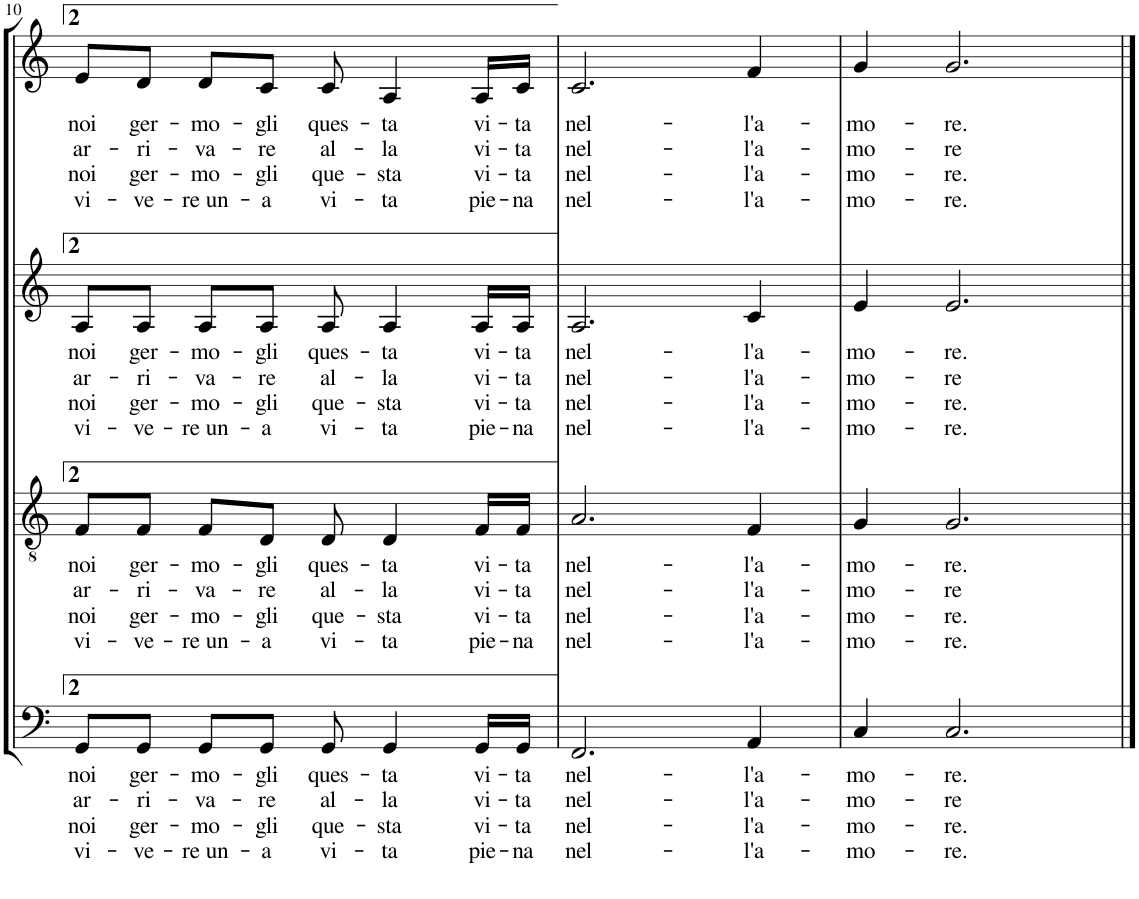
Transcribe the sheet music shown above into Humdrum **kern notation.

**kern	**text	**text	**text	**text	**kern	**text	**text	**text	**text	**kern	**text	**text	**text	**text	**kern	**text	**text	**text	**text
*part4	*part4	*part4	*part4	*part4	*part3	*part3	*part3	*part3	*part3	*part2	*part2	*part2	*part2	*part2	*part1	*part1	*part1	*part1	*part1
*staff4	*staff4	*staff4	*staff4	*staff4	*staff3	*staff3	*staff3	*staff3	*staff3	*staff2	*staff2	*staff2	*staff2	*staff2	*staff1	*staff1	*staff1	*staff1	*staff1
*I"Bassi	*	*	*	*	*I"Tenori	*	*	*	*	*I"Contralti	*	*	*	*	*I"Soprani	*	*	*	*
!!LO:PB:g=z
*clefF4	*	*	*	*	*clefGv2	*	*	*	*	*clefG2	*	*	*	*	*clefG2	*	*	*	*
*	*	*	*	*	*	*	*	*	*	*	*	*	*	*	*Trd1c2	*	*	*	*
*k[]	*	*	*	*	*k[]	*	*	*	*	*k[]	*	*	*	*	*k[]	*	*	*	*
*M4/4	*	*	*	*	*M4/4	*	*	*	*	*M4/4	*	*	*	*	*M4/4	*	*	*	*
=10	=10	=10	=10	=10	=10	=10	=10	=10	=10	=10	=10	=10	=10	=10	=10	=10	=10	=10	=10
!	!LO:LY:b	!LO:LY:b	!LO:LY:b	!LO:LY:b	!	!LO:LY:b	!LO:LY:b	!LO:LY:b	!LO:LY:b	!	!LO:LY:b	!LO:LY:b	!LO:LY:b	!LO:LY:b	!	!LO:LY:b	!LO:LY:b	!LO:LY:b	!LO:LY:b
8GG/L	noi	ar-	noi	vi-	8F/L	noi	ar-	noi	vi-	8A/L	noi	ar-	noi	vi-	8e/L	noi	ar-	noi	vi-
!	!LO:LY:b	!LO:LY:b	!LO:LY:b	!LO:LY:b	!	!LO:LY:b	!LO:LY:b	!LO:LY:b	!LO:LY:b	!	!LO:LY:b	!LO:LY:b	!LO:LY:b	!LO:LY:b	!	!LO:LY:b	!LO:LY:b	!LO:LY:b	!LO:LY:b
8GG/J	ger-	-ri-	ger-	-ve-	8F/J	ger-	-ri-	ger-	-ve-	8A/J	ger-	-ri-	ger-	-ve-	8d/J	ger-	-ri-	ger-	-ve-
!	!LO:LY:b	!LO:LY:b	!LO:LY:b	!LO:LY:b	!	!LO:LY:b	!LO:LY:b	!LO:LY:b	!LO:LY:b	!	!LO:LY:b	!LO:LY:b	!LO:LY:b	!LO:LY:b	!	!LO:LY:b	!LO:LY:b	!LO:LY:b	!LO:LY:b
8GG/L	-mo-	-va-	-mo-	-re un-	8F/L	-mo-	-va-	-mo-	-re un-	8A/L	-mo-	-va-	-mo-	-re un-	8d/L	-mo-	-va-	-mo-	-re un-
!	!LO:LY:b	!LO:LY:b	!LO:LY:b	!LO:LY:b	!	!LO:LY:b	!LO:LY:b	!LO:LY:b	!LO:LY:b	!	!LO:LY:b	!LO:LY:b	!LO:LY:b	!LO:LY:b	!	!LO:LY:b	!LO:LY:b	!LO:LY:b	!LO:LY:b
8GG/J	-gli	-re	-gli	-a	8D/J	-gli	-re	-gli	-a	8A/J	-gli	-re	-gli	-a	8c/J	-gli	-re	-gli	-a
!	!LO:LY:b	!LO:LY:b	!LO:LY:b	!LO:LY:b	!	!LO:LY:b	!LO:LY:b	!LO:LY:b	!LO:LY:b	!	!LO:LY:b	!LO:LY:b	!LO:LY:b	!LO:LY:b	!	!LO:LY:b	!LO:LY:b	!LO:LY:b	!LO:LY:b
8GG/	ques-	al-	que-	vi-	8D/	ques-	al-	que-	vi-	8A/	ques-	al-	que-	vi-	8c/	ques-	al-	que-	vi-
!	!LO:LY:b	!LO:LY:b	!LO:LY:b	!LO:LY:b	!	!LO:LY:b	!LO:LY:b	!LO:LY:b	!LO:LY:b	!	!LO:LY:b	!LO:LY:b	!LO:LY:b	!LO:LY:b	!	!LO:LY:b	!LO:LY:b	!LO:LY:b	!LO:LY:b
4GG/	-ta	-la	-sta	-ta	4D/	-ta	-la	-sta	-ta	4A/	-ta	-la	-sta	-ta	4A/	-ta	-la	-sta	-ta
!	!LO:LY:b	!LO:LY:b	!LO:LY:b	!LO:LY:b	!	!LO:LY:b	!LO:LY:b	!LO:LY:b	!LO:LY:b	!	!LO:LY:b	!LO:LY:b	!LO:LY:b	!LO:LY:b	!	!LO:LY:b	!LO:LY:b	!LO:LY:b	!LO:LY:b
16GG/LL	vi-	vi-	vi-	pie-	16F/LL	vi-	vi-	vi-	pie-	16A/LL	vi-	vi-	vi-	pie-	16A/LL	vi-	vi-	vi-	pie-
!	!LO:LY:b	!LO:LY:b	!LO:LY:b	!LO:LY:b	!	!LO:LY:b	!LO:LY:b	!LO:LY:b	!LO:LY:b	!	!LO:LY:b	!LO:LY:b	!LO:LY:b	!LO:LY:b	!	!LO:LY:b	!LO:LY:b	!LO:LY:b	!LO:LY:b
16GG/JJ	-ta	-ta	-ta	-na	16F/JJ	-ta	-ta	-ta	-na	16A/JJ	-ta	-ta	-ta	-na	16c/JJ	-ta	-ta	-ta	-na
=11	=11	=11	=11	=11	=11	=11	=11	=11	=11	=11	=11	=11	=11	=11	=11	=11	=11	=11	=11
!	!LO:LY:b	!LO:LY:b	!LO:LY:b	!LO:LY:b	!	!LO:LY:b	!LO:LY:b	!LO:LY:b	!LO:LY:b	!	!LO:LY:b	!LO:LY:b	!LO:LY:b	!LO:LY:b	!	!LO:LY:b	!LO:LY:b	!LO:LY:b	!LO:LY:b
2.FF/	nel-	nel-	nel-	nel-	2.A/	nel-	nel-	nel-	nel-	2.A/	nel-	nel-	nel-	nel-	2.c/	nel-	nel-	nel-	nel-
!	!LO:LY:b	!LO:LY:b	!LO:LY:b	!LO:LY:b	!	!LO:LY:b	!LO:LY:b	!LO:LY:b	!LO:LY:b	!	!LO:LY:b	!LO:LY:b	!LO:LY:b	!LO:LY:b	!	!LO:LY:b	!LO:LY:b	!LO:LY:b	!LO:LY:b
4AA/	-l'a-	-l'a-	-l'a-	-l'a-	4F/	-l'a-	-l'a-	-l'a-	-l'a-	4c/	-l'a-	-l'a-	-l'a-	-l'a-	4f/	-l'a-	-l'a-	-l'a-	-l'a-
=12	=12	=12	=12	=12	=12	=12	=12	=12	=12	=12	=12	=12	=12	=12	=12	=12	=12	=12	=12
!	!LO:LY:b	!LO:LY:b	!LO:LY:b	!LO:LY:b	!	!LO:LY:b	!LO:LY:b	!LO:LY:b	!LO:LY:b	!	!LO:LY:b	!LO:LY:b	!LO:LY:b	!LO:LY:b	!	!LO:LY:b	!LO:LY:b	!LO:LY:b	!LO:LY:b
4C/	-mo-	-mo-	-mo-	-mo-	4G/	-mo-	-mo-	-mo-	-mo-	4e/	-mo-	-mo-	-mo-	-mo-	4g/	-mo-	-mo-	-mo-	-mo-
!	!LO:LY:b	!LO:LY:b	!LO:LY:b	!LO:LY:b	!	!LO:LY:b	!LO:LY:b	!LO:LY:b	!LO:LY:b	!	!LO:LY:b	!LO:LY:b	!LO:LY:b	!LO:LY:b	!	!LO:LY:b	!LO:LY:b	!LO:LY:b	!LO:LY:b
2.C/	-re.	-re	-re.	-re.	2.G/	-re.	-re	-re.	-re.	2.e/	-re.	-re	-re.	-re.	2.g/	-re.	-re	-re.	-re.
==	==	==	==	==	==	==	==	==	==	==	==	==	==	==	==	==	==	==	==
*-	*-	*-	*-	*-	*-	*-	*-	*-	*-	*-	*-	*-	*-	*-	*-	*-	*-	*-	*-
